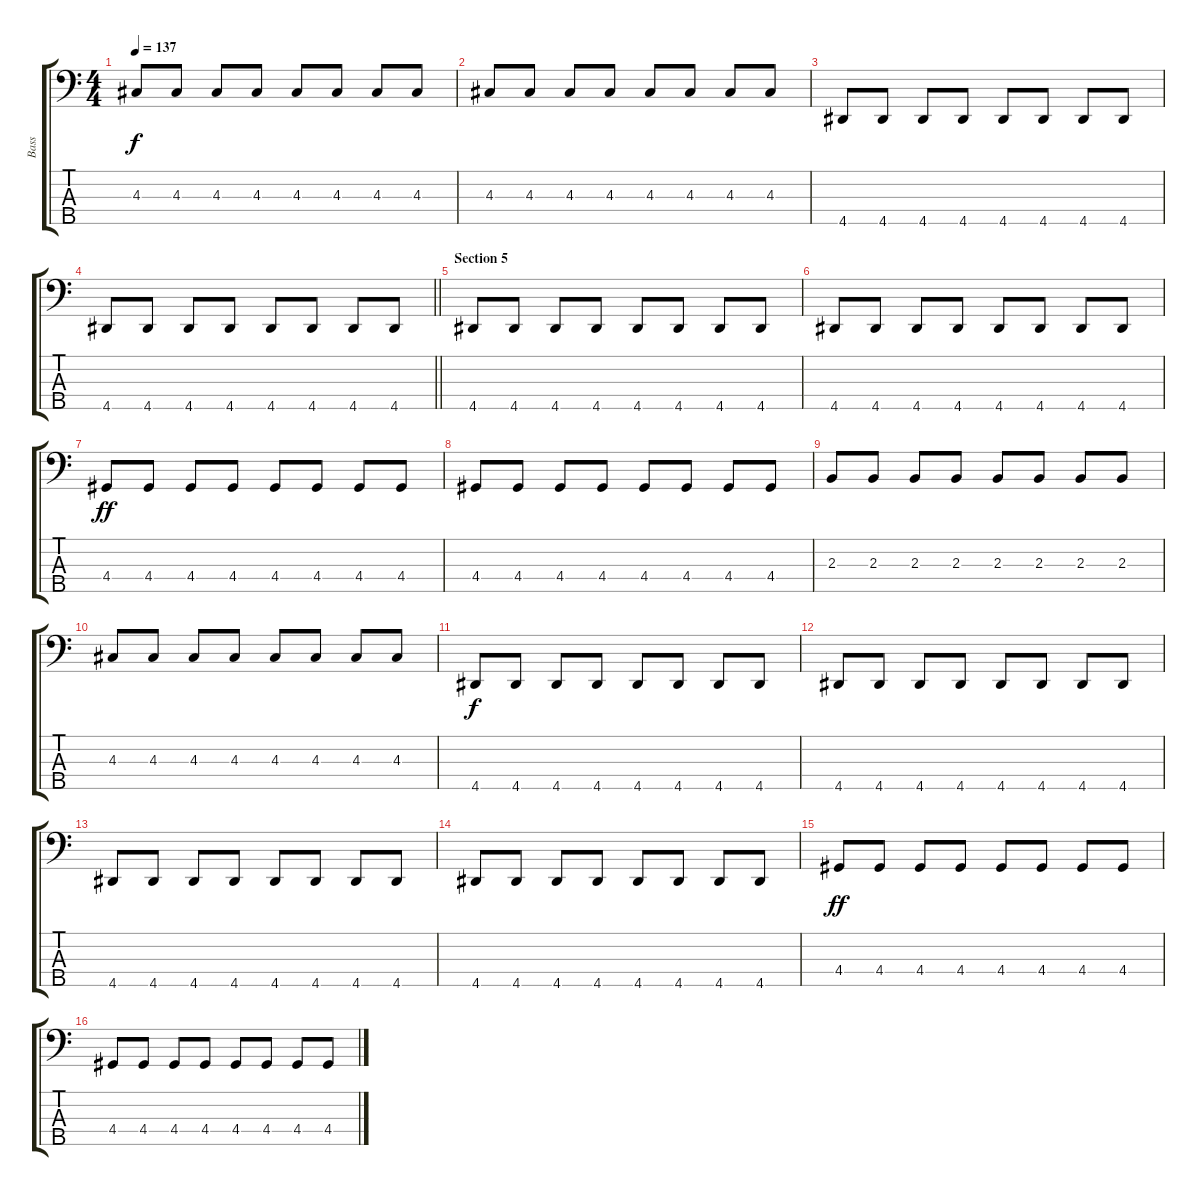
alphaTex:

\track ("Bass" "Bass") {instrument electricbassfinger}
\staff {score tabs}
\tuning (G2 D2 A1 E1 B0) {hide}
\ts (4 4)
\tempo 137
\clef f4
\ks c
4.3.8{dy f} 4.3.8 4.3.8 4.3.8 4.3.8 4.3.8 4.3.8 4.3.8 |
4.3.8 4.3.8 4.3.8 4.3.8 4.3.8 4.3.8 4.3.8 4.3.8 |
4.5.8 4.5.8 4.5.8 4.5.8 4.5.8 4.5.8 4.5.8 4.5.8 |
\barLineRight lightlight
4.5.8 4.5.8 4.5.8 4.5.8 4.5.8 4.5.8 4.5.8 4.5.8 |
\section ("" "Section 5")
4.5.8 4.5.8 4.5.8 4.5.8 4.5.8 4.5.8 4.5.8 4.5.8 |
4.5.8 4.5.8 4.5.8 4.5.8 4.5.8 4.5.8 4.5.8 4.5.8 |
4.4.8{dy ff} 4.4.8 4.4.8 4.4.8 4.4.8 4.4.8 4.4.8 4.4.8 |
4.4.8 4.4.8 4.4.8 4.4.8 4.4.8 4.4.8 4.4.8 4.4.8 |
2.3.8 2.3.8 2.3.8 2.3.8 2.3.8 2.3.8 2.3.8 2.3.8 |
4.3.8 4.3.8 4.3.8 4.3.8 4.3.8 4.3.8 4.3.8 4.3.8 |
4.5.8{dy f} 4.5.8 4.5.8 4.5.8 4.5.8 4.5.8 4.5.8 4.5.8 |
4.5.8 4.5.8 4.5.8 4.5.8 4.5.8 4.5.8 4.5.8 4.5.8 |
4.5.8 4.5.8 4.5.8 4.5.8 4.5.8 4.5.8 4.5.8 4.5.8 |
4.5.8 4.5.8 4.5.8 4.5.8 4.5.8 4.5.8 4.5.8 4.5.8 |
4.4.8{dy ff} 4.4.8 4.4.8 4.4.8 4.4.8 4.4.8 4.4.8 4.4.8 |
4.4.8 4.4.8 4.4.8 4.4.8 4.4.8 4.4.8 4.4.8 4.4.8
